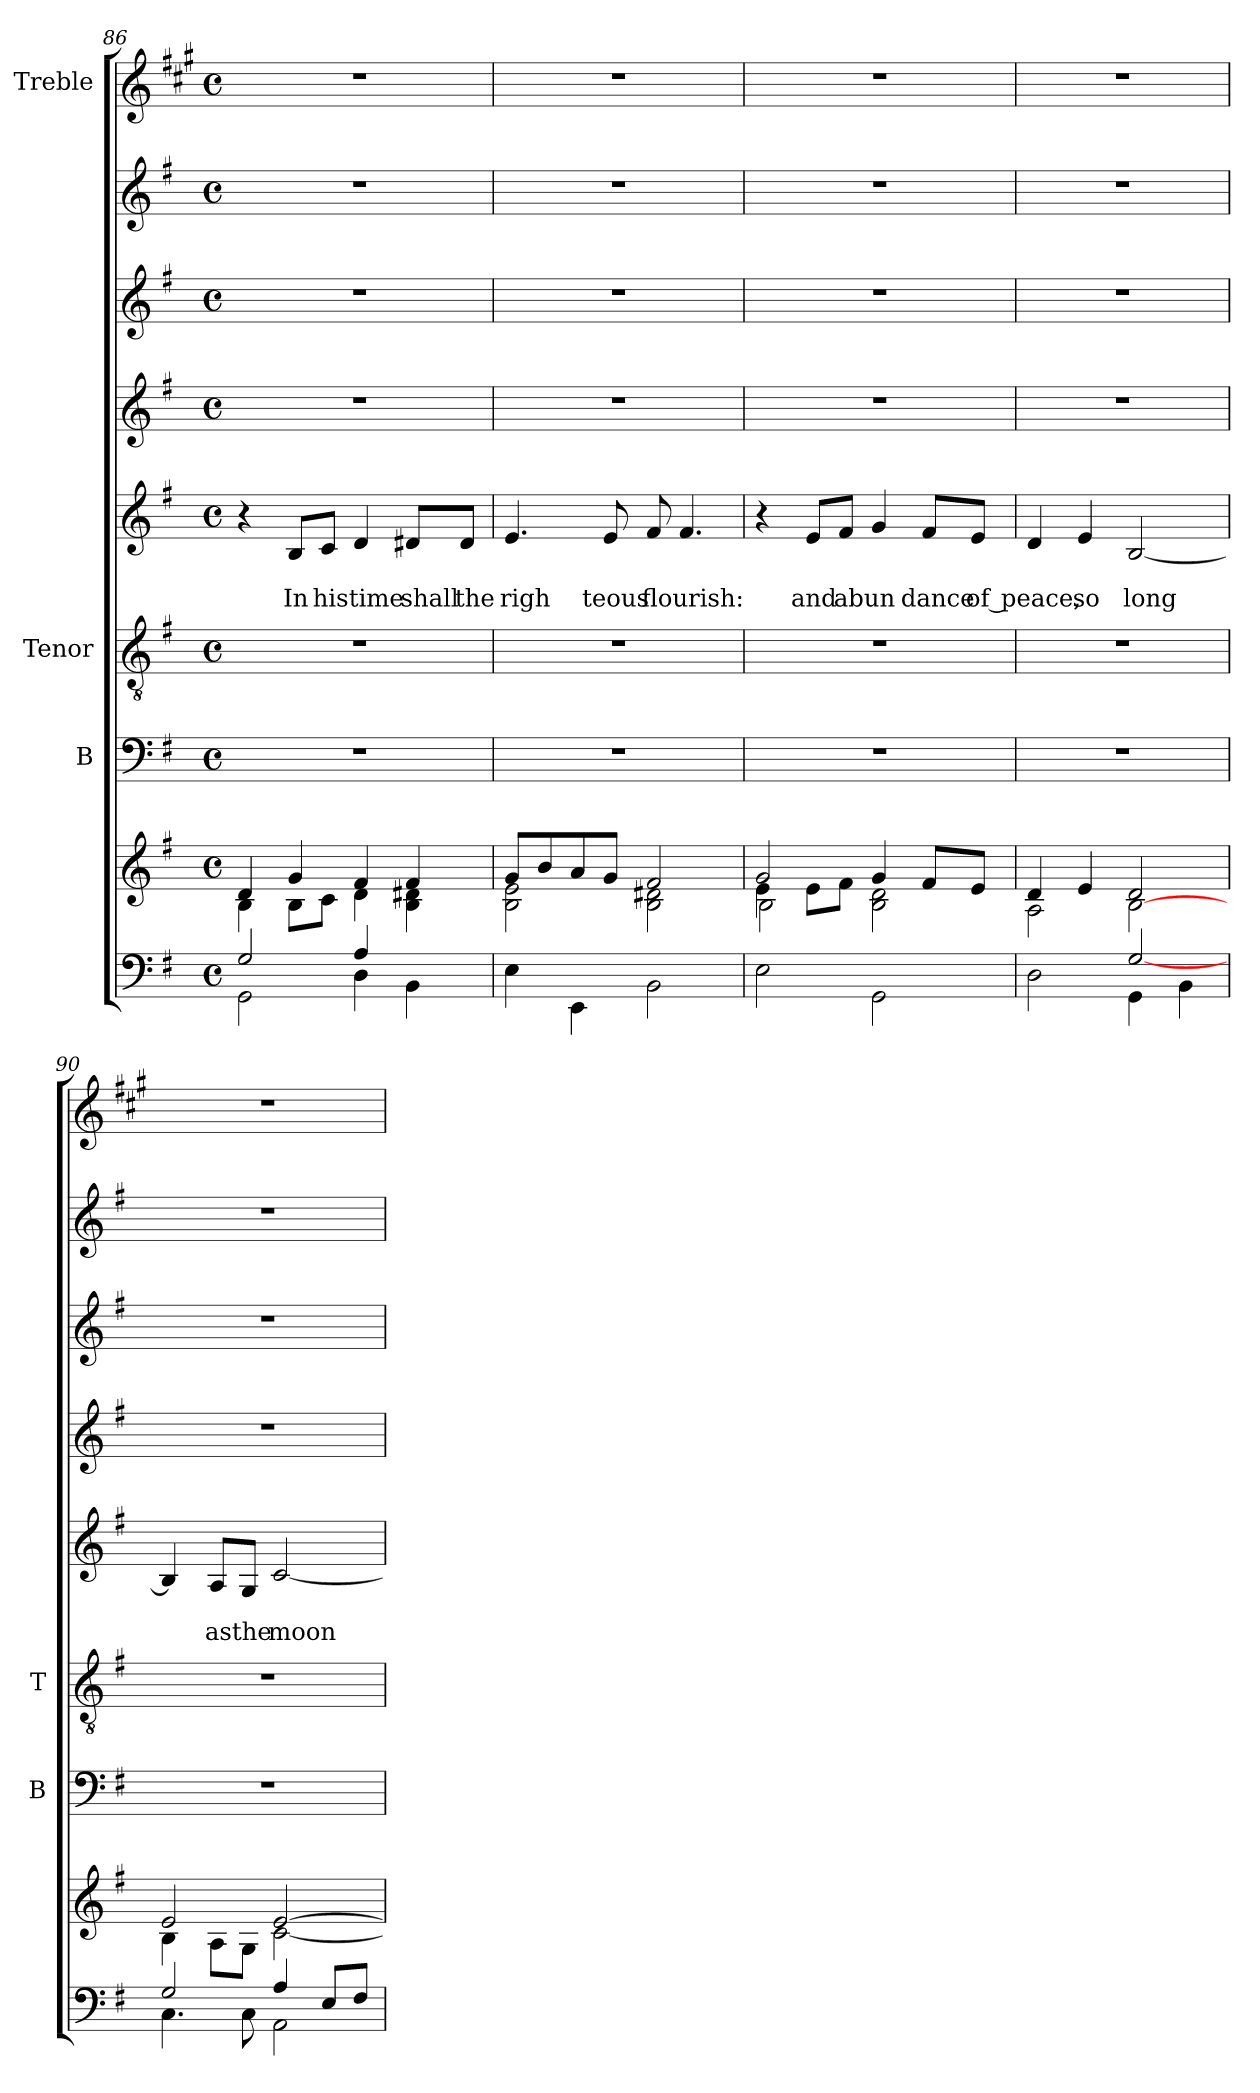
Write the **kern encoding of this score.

**kern	**kern	**kern	**kern	**kern	**text	**text	**kern	**kern	**kern	**kern
*part9	*part8	*part7	*part6	*part5	*part5	*part5	*part4	*part3	*part2	*part1
*staff9	*staff8	*staff7	*staff6	*staff5	*staff5	*staff5	*staff4	*staff3	*staff2	*staff1
*	*	*I"B	*I"Tenor	*	*	*	*	*	*	*I"Treble
*	*	*I'B	*I'T	*	*	*	*	*	*	*
*clefF4	*clefG2	*clefF4	*clefGv2	*clefG2	*	*	*clefG2	*clefG2	*clefG2	*clefG2
*	*	*	*	*	*	*	*	*	*	*ITrd1c2
*k[f#]	*k[f#]	*k[f#]	*k[f#]	*k[f#]	*	*	*k[f#]	*k[f#]	*k[f#]	*k[f#]
*G:	*G:	*G:	*G:	*G:	*	*	*G:	*G:	*G:	*G:
*M4/4	*M4/4	*M4/4	*M4/4	*M4/4	*	*	*M4/4	*M4/4	*M4/4	*M4/4
*met(c)	*met(c)	*met(c)	*met(c)	*met(c)	*	*	*met(c)	*met(c)	*met(c)	*met(c)
=86	=86	=86	=86	=86	=86	=86	=86	=86	=86	=86
*^	*^	*	*	*	*	*	*	*	*	*
2GG\	2G/	4B\	4d/	1r	1r	4r	.	.	1r	1r	1r	1r
!	!	!	!	!	!	!	!	!LO:LY:b	!	!	!	!
.	.	8B\L	4g/	.	.	8B/L	.	In	.	.	.	.
!	!	!	!	!	!	!	!	!LO:LY:b	!	!	!	!
.	.	8c\J	.	.	.	8c/J	.	his	.	.	.	.
!	!	!	!	!	!	!	!	!LO:LY:b	!	!	!	!
4D\	4A/	4d\	4f#/	.	.	4d/	.	time	.	.	.	.
!	!	!	!	!	!	!	!	!LO:LY:b	!	!	!	!
4BB\	4ryy	4B\ 4d#X\	4f#/	.	.	8d#X/L	.	shall	.	.	.	.
!	!	!	!	!	!	!	!	!LO:LY:b	!	!	!	!
.	.	.	.	.	.	8d#/J	.	the	.	.	.	.
*v	*v	*	*	*	*	*	*	*	*	*	*	*
=87	=87	=87	=87	=87	=87	=87	=87	=87	=87	=87	=87
!	!	!	!	!	!	!	!LO:LY:b	!	!	!	!
4E\	2B\ 2e\	8g/L	1r	1r	4.e/	.	righ	1r	1r	1r	1r
.	.	8b/	.	.	.	.	.	.	.	.	.
4EE\	.	8a/	.	.	.	.	.	.	.	.	.
!	!	!	!	!	!	!	!LO:LY:b	!	!	!	!
.	.	8g/J	.	.	8e/	.	teous	.	.	.	.
!	!	!	!	!	!	!	!LO:LY:b	!	!	!	!
2BB\	2B\ 2d#X\	2f#/	.	.	8f#/	.	flourish:	.	.	.	.
.	.	.	.	.	4.f#/	.	.	.	.	.	.
!!LO:PB:g=z
=88	=88	=88	=88	=88	=88	=88	=88	=88	=88	=88	=88
*	*	*^	*	*	*	*	*	*	*	*	*
2E\	4e\	2B\	2g/	1r	1r	4r	.	.	1r	1r	1r	1r
!	!	!	!	!	!	!	!	!LO:LY:b	!	!	!	!
.	8e\L	.	.	.	.	8e/L	.	and	.	.	.	.
!	!	!	!	!	!	!	!	!LO:LY:b	!	!	!	!
.	8f#\J	.	.	.	.	8f#/J	.	abun	.	.	.	.
2GG\	2B\ 2d\	2ryy	4g/	.	.	4g/	.	.	.	.	.	.
!	!	!	!	!	!	!	!	!LO:LY:b	!	!	!	!
.	.	.	8f#/L	.	.	8f#/L	.	dance	.	.	.	.
!	!	!	!	!	!	!	!	!LO:LY:b	!	!	!	!
.	.	.	8e/J	.	.	8e/J	.	of peace,	.	.	.	.
*	*	*v	*v	*	*	*	*	*	*	*	*	*
=89	=89	=89	=89	=89	=89	=89	=89	=89	=89	=89	=89
*^	*	*	*	*	*	*	*	*	*	*	*
2D\	2ryy	2A\	4d/	1r	1r	4d/	.	.	1r	1r	1r	1r
!	!	!	!	!	!	!	!	!LO:LY:b	!	!	!	!
.	.	.	4e/	.	.	4e/	.	so	.	.	.	.
!	!	!	!	!	!	!	!	!LO:LY:b	!	!	!	!
4GG\	[>2G/	[<2B\	2d/	.	.	[<2B/	.	long	.	.	.	.
4BB\	.	.	.	.	.	.	.	.	.	.	.	.
=90	=90	=90	=90	=90	=90	=90	=90	=90	=90	=90	=90	=90
2G/	4.C\	2e/	4B\	1r	1r	4B/]	.	.	1r	1r	1r	1r
!	!	!	!	!	!	!	!	!LO:LY:b	!	!	!	!
.	.	.	8A\L	.	.	8A/L	.	as	.	.	.	.
!	!	!	!	!	!	!	!	!LO:LY:b	!	!	!	!
.	8C\	.	8G\J	.	.	8G/J	.	the	.	.	.	.
!	!	!	!	!	!	!	!	!LO:LY:b	!	!	!	!
4A/	2AA\	[>2e/	[<2c\	.	.	[<2c/	.	moon	.	.	.	.
8E/L	.	.	.	.	.	.	.	.	.	.	.	.
8F#/J	.	.	.	.	.	.	.	.	.	.	.	.
*v	*v	*	*	*	*	*	*	*	*	*	*	*
*	*v	*v	*	*	*	*	*	*	*	*	*
=	=	=	=	=	=	=	=	=	=	=
*-	*-	*-	*-	*-	*-	*-	*-	*-	*-	*-
